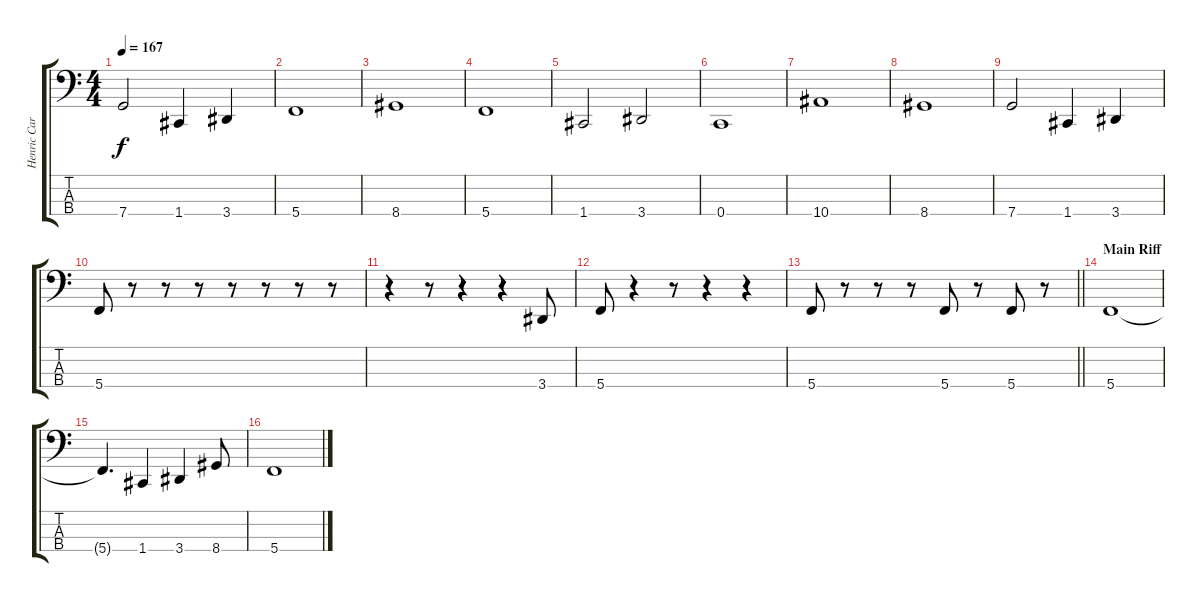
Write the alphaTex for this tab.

\track ("Henric Carlsson" "Henric Car") {instrument electricbassfinger}
\staff {score tabs}
\tuning (F2 C2 G1 C1) {hide}
\ts (4 4)
\tempo 167
\clef f4
\ks c
7.4.2{dy f} 1.4.4 3.4.4 |
5.4.1 |
8.4.1 |
5.4.1 |
1.4.2 3.4.2 |
0.4.1 |
10.4.1 |
8.4.1 |
7.4.2 1.4.4 3.4.4 |
5.4.8 r.8 r.8 r.8 r.8 r.8 r.8 r.8 |
r.4 r.8 r.4 r.4 3.4.8 |
5.4.8 r.4 r.8 r.4 r.4 |
\barLineRight lightlight
5.4.8 r.8 r.8 r.8 5.4.8 r.8 5.4.8 r.8 |
\section ("" "Main Riff")
5.4.1 |
5.4{t}.4{d} 1.4.4 3.4.4 8.4.8 |
5.4.1
